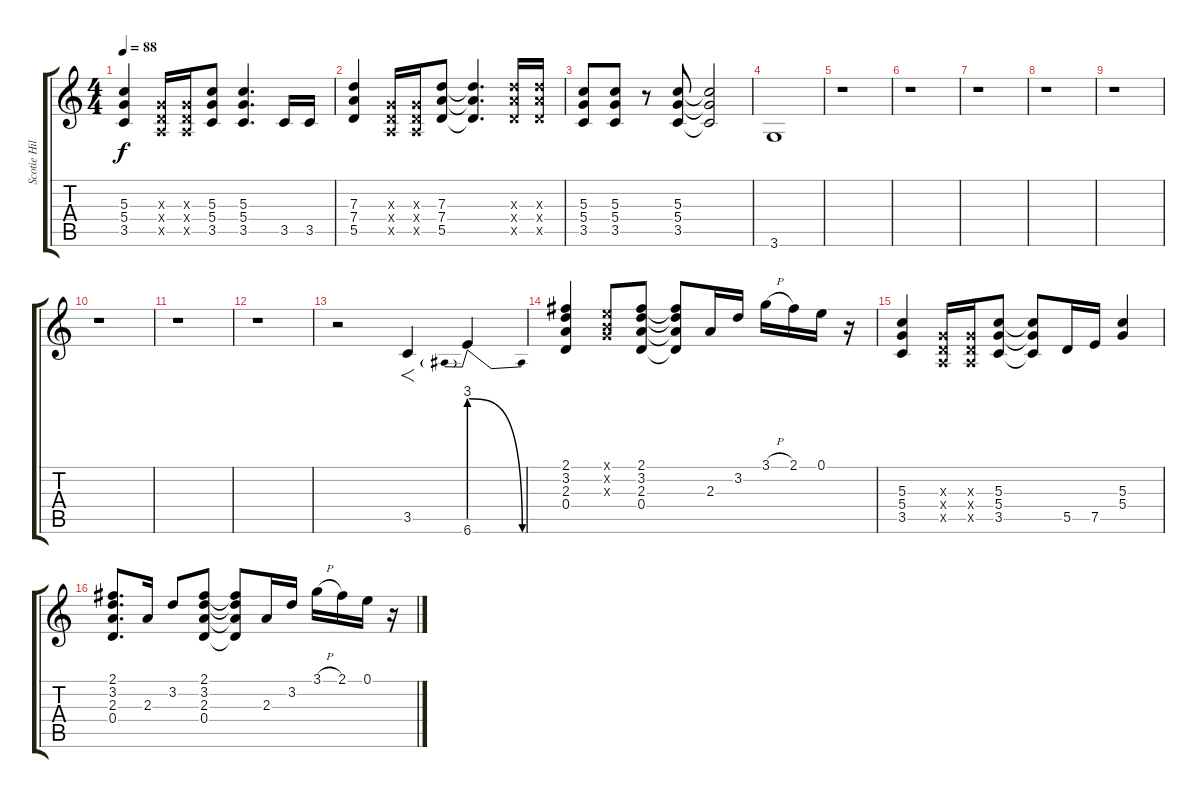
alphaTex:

\track ("Scotie Hill - Guitar" "Scotie Hil") {instrument distortionguitar}
\staff {score tabs}
\tuning (E4 B3 G3 D3 A2 E2) {hide}
\ts (4 4)
\tempo 88
\clef g2
\ks c
(5.3 5.4 3.5).4{dy f} (0.3{x} 0.4{x} 0.5{x}).16 (0.3{x} 0.4{x} 0.5{x}).16 (5.3 5.4 3.5).8 (5.3 5.4 3.5).4{d} 3.5.16 3.5.16 |
(7.3 7.4 5.5).4 (0.3{x} 0.4{x} 0.5{x}).16 (0.3{x} 0.4{x} 0.5{x}).16 (7.3 7.4 5.5).8 (7.3{t} 7.4{t} 5.5{t}).4{d} (7.3{x} 7.4{x} 5.5{x}).16 (7.3{x} 7.4{x} 5.5{x}).16 |
(5.3 5.4 3.5).8 (5.3 5.4 3.5).8 r.8 (5.3 5.4 3.5).8 (5.3{t} 5.4{t} 3.5{t}).2 |
3.6.1{volume 2} |
r.1{volume 10} |
r.1 |
r.1 |
r.1 |
r.1 |
r.1 |
r.1 |
r.1 |
r.2 3.5.4{f} 6.6{be (prebendrelease 0 12 60 0)}.4 |
(2.1 3.2 2.3 0.4).4 (0.1{x} 0.2{x} 0.3{x}).8 (2.1 3.2 2.3 0.4).8 (2.1{t} 3.2{t} 2.3{t} 0.4{t}).8 2.3.16 3.2.16 3.1{h}.16 2.1.16 0.1.16 r.16 |
(5.3 5.4 3.5).4 (0.3{x} 0.4{x} 0.5{x}).16 (0.3{x} 0.4{x} 0.5{x}).16 (5.3 5.4 3.5).8 (5.3{t} 5.4{t} 3.5{t}).8 5.5.16 7.5.16 (5.3 5.4).4 |
(2.1 3.2 2.3 0.4).8{d} 2.3.16 3.2.8 (2.1 3.2 2.3 0.4).8 (2.1{t} 3.2{t} 2.3{t} 0.4{t}).8 2.3.16 3.2.16 3.1{h}.16 2.1.16 0.1.16 r.16
